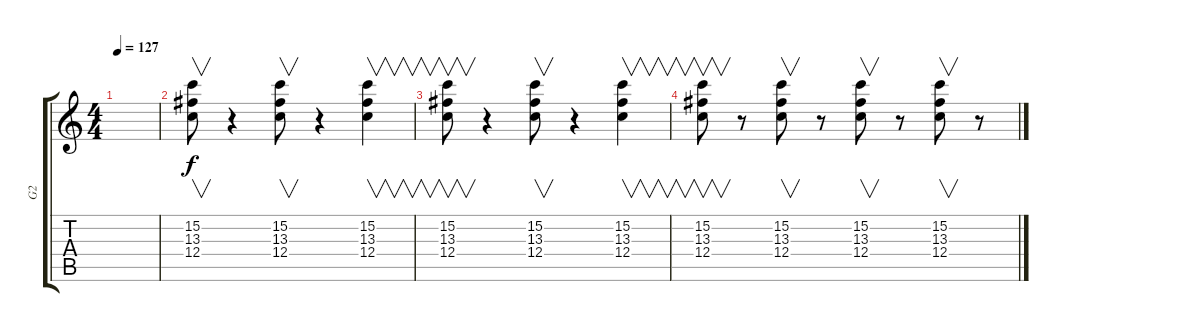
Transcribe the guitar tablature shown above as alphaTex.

\track ("G2" "G2") {instrument distortionguitar}
\staff {score tabs}
\tuning (D4 A3 F3 C3 G2 C2) {hide}
\ts (4 4)
\tempo 127
\clef g2
\ks c
|
(15.2 13.3 12.4).8{v} r.4 (15.2 13.3 12.4).8{v} r.4 (15.2 13.3 12.4).4{v} |
(15.2 13.3 12.4).8{v} r.4 (15.2 13.3 12.4).8{v} r.4 (15.2 13.3 12.4).4{v} |
(15.2 13.3 12.4).8{v} r.8 (15.2 13.3 12.4).8{v} r.8 (15.2 13.3 12.4).8{v} r.8 (15.2 13.3 12.4).8{v} r.8
